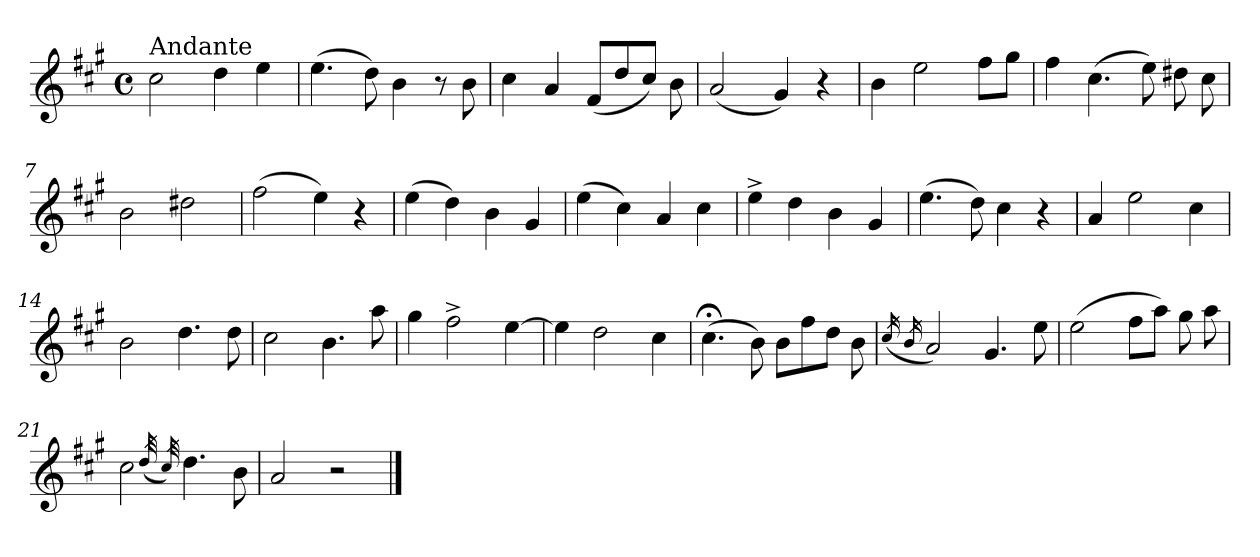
**kern
*part1
*staff1
*clefG2
*k[f#c#g#]
*A:
*M4/4
*met(c)
=1
!LO:TX:a:t=Andante
2cc#\
4dd\
4ee\
=2
(>4.ee\
8dd\)
4b\
8r
8b\
=3
4cc#\
4a/
(<8f#/L
8dd/
8cc#/J)
8b\
=4
(<2a/
4g#/)
4r
=5
4b\
2ee\
8ff#\L
8gg#\J
!!LO:LB:g=z
=6
4ff#\
(>4.cc#\
8ee\)
8dd#X\
8cc#\
=7
2b\
2dd#X\
=8
(>2ff#\
4ee\)
4r
=9
(>4ee\
4dd\)
4b\
4g#/
=10
(>4ee\
4cc#\)
4a/
4cc#\
=11
4ee^>\
4dd\
4b\
4g#/
!!LO:LB:g=z
=12
(>4.ee\
8dd\)
4cc#\
4r
=13
4a/
2ee\
4cc#\
=14
2b\
4.dd\
8dd\
=15
2cc#\
4.b\
8aa\
=16
4gg#\
2ff#^>\
[4ee\
=17
4ee\]
2dd\
4cc#\
!!LO:LB:g=z
=18
(>4.cc#;<\
8b\)
8b\L
8ff#\
8dd\J
8b\
=19
(<16qcc#/
16qb/
2a/)
4.g#/
8ee\
=20
(>2ee\
8ff#\L
8aa\J)
8gg#\
8aa\
=21
2cc#\
(<32qdd/
32qcc#/)
4.dd\
8b\
=22
2a/
2r
==
*-
